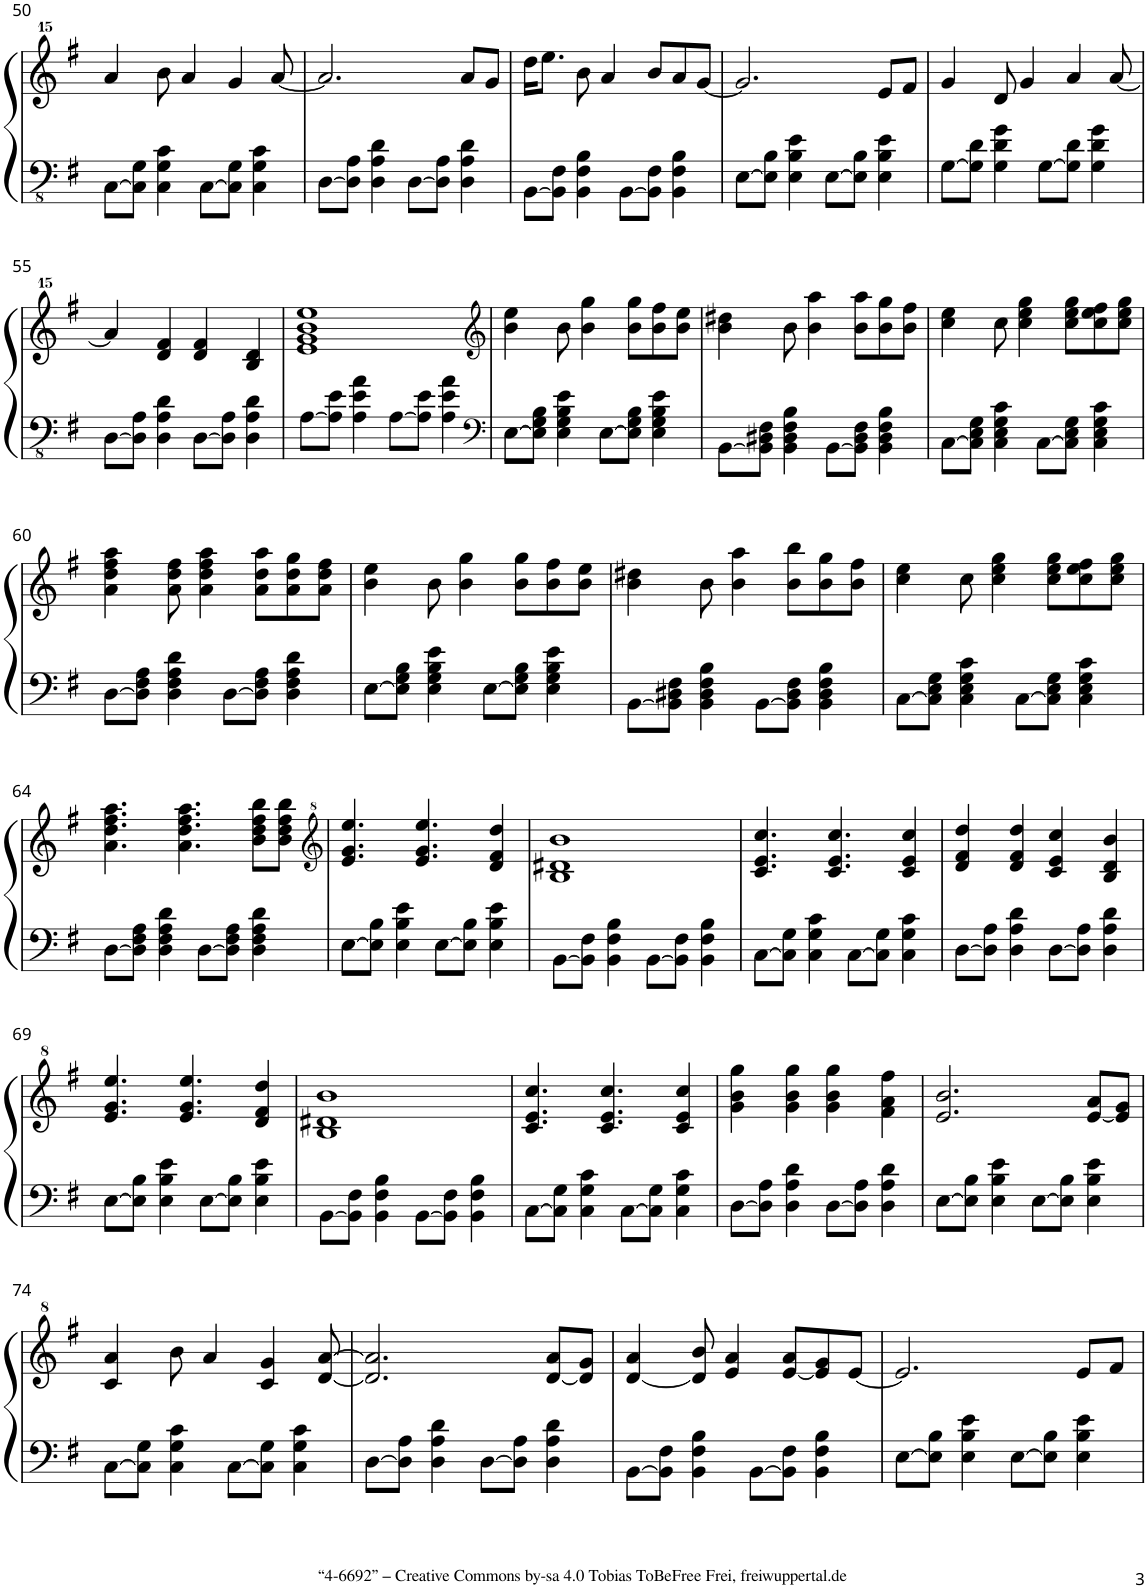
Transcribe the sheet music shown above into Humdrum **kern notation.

**kern	**kern
*part1	*part1
*staff2	*staff1
*I"Piano	*
*I'Pno.	*
!!LO:PB:g=z
*clefFv4	*clefG^^2
*k[f#]	*k[f#]
*M4/4	*M4/4
=50	=50
[8CC\L	4aaa/
8CC\] 8GG\J	.
4CC\ 4GG\ 4C\	8bbb\
.	4aaa/
[8CC\L	.
8CC\] 8GG\J	4ggg/
4CC\ 4GG\ 4C\	.
.	[8aaa/
=51	=51
[8DD\L	2.aaa/]
8DD\] 8AA\J	.
4DD\ 4AA\ 4D\	.
[8DD\L	.
8DD\] 8AA\J	.
4DD\ 4AA\ 4D\	8aaa/L
.	8ggg/J
=52	=52
[8BBB\L	16dddd\KL
.	8.eeee\J
8BBB\] 8FF#\J	.
4BBB\ 4FF#\ 4BB\	8bbb\
.	4aaa/
[8BBB\L	.
8BBB\] 8FF#\J	8bbb/L
4BBB\ 4FF#\ 4BB\	8aaa/
.	[8ggg/J
=53	=53
[8EE\L	2.ggg/]
8EE\] 8BB\J	.
4EE\ 4BB\ 4E\	.
[8EE\L	.
8EE\] 8BB\J	.
4EE\ 4BB\ 4E\	8eee/L
.	8fff#/J
=54	=54
[8GG\L	4ggg/
8GG\] 8D\J	.
4GG\ 4D\ 4G\	8ddd/
.	4ggg/
[8GG\L	.
8GG\] 8D\J	4aaa/
4GG\ 4D\ 4G\	.
.	[8aaa/
!!LO:LB:g=z
=55	=55
[8DD\L	4aaa/]
8DD\] 8AA\J	.
4DD\ 4AA\ 4D\	4ddd/ 4fff#/
[8DD\L	4ddd/ 4fff#/
8DD\] 8AA\J	.
4DD\ 4AA\ 4D\	4bb/ 4ddd/
=56	=56
[8AA\L	1eee 1ggg 1bbb 1eeee
8AA\] 8E\J	.
4AA\ 4E\ 4A\	.
[8AA\L	.
8AA\] 8E\J	.
4AA\ 4E\ 4A\	.
=57	=57
*clefF4	*clefG2
[8E\L	4b\ 4ee\
8E\] 8G\ 8B\J	.
4E\ 4G\ 4B\ 4e\	8b\
.	4b\ 4gg\
[8E\L	.
8E\] 8G\ 8B\J	8b\ 8gg\L
4E\ 4G\ 4B\ 4e\	8b\ 8ff#\
.	8b\ 8ee\J
=58	=58
[8BB\L	4b\ 4dd#X\
8BB\] 8D#X\ 8F#\J	.
4BB\ 4D#\ 4F#\ 4B\	8b\
.	4b\ 4aa\
[8BB\L	.
8BB\] 8D#\ 8F#\J	8b\ 8aa\L
4BB\ 4D#\ 4F#\ 4B\	8b\ 8gg\
.	8b\ 8ff#\J
=59	=59
[8C\L	4cc\ 4ee\
8C\] 8E\ 8G\J	.
4C\ 4E\ 4G\ 4c\	8cc\
.	4cc\ 4ee\ 4gg\
[8C\L	.
8C\] 8E\ 8G\J	8cc\ 8ee\ 8gg\L
4C\ 4E\ 4G\ 4c\	8cc\ 8ee\ 8ff#\
.	8cc\ 8ee\ 8gg\J
!!LO:LB:g=z
=60	=60
[8D\L	4a\ 4dd\ 4ff#\ 4aa\
8D\] 8F#\ 8A\J	.
4D\ 4F#\ 4A\ 4d\	8a\ 8dd\ 8ff#\
.	4a\ 4dd\ 4ff#\ 4aa\
[8D\L	.
8D\] 8F#\ 8A\J	8a\ 8dd\ 8aa\L
4D\ 4F#\ 4A\ 4d\	8a\ 8dd\ 8gg\
.	8a\ 8dd\ 8ff#\J
=61	=61
[8E\L	4b\ 4ee\
8E\] 8G\ 8B\J	.
4E\ 4G\ 4B\ 4e\	8b\
.	4b\ 4gg\
[8E\L	.
8E\] 8G\ 8B\J	8b\ 8gg\L
4E\ 4G\ 4B\ 4e\	8b\ 8ff#\
.	8b\ 8ee\J
=62	=62
[8BB\L	4b\ 4dd#X\
8BB\] 8D#X\ 8F#\J	.
4BB\ 4D#\ 4F#\ 4B\	8b\
.	4b\ 4aa\
[8BB\L	.
8BB\] 8D#\ 8F#\J	8b\ 8bb\L
4BB\ 4D#\ 4F#\ 4B\	8b\ 8gg\
.	8b\ 8ff#\J
=63	=63
[8C\L	4cc\ 4ee\
8C\] 8E\ 8G\J	.
4C\ 4E\ 4G\ 4c\	8cc\
.	4cc\ 4ee\ 4gg\
[8C\L	.
8C\] 8E\ 8G\J	8cc\ 8ee\ 8gg\L
4C\ 4E\ 4G\ 4c\	8cc\ 8ee\ 8ff#\
.	8cc\ 8ee\ 8gg\J
!!LO:LB:g=z
=64	=64
[8D\L	4.a\ 4.dd\ 4.ff#\ 4.aa\
8D\] 8F#\ 8A\J	.
4D\ 4F#\ 4A\ 4d\	.
.	4.a\ 4.dd\ 4.ff#\ 4.aa\
[8D\L	.
8D\] 8F#\ 8A\J	.
4D\ 4F#\ 4A\ 4d\	8b\ 8dd\ 8ff#\ 8bb\L
.	8b\ 8dd\ 8ff#\ 8bb\J
=65	=65
*	*clefG^2
[8E\L	4.ee/ 4.gg/ 4.eee/
8E\] 8B\J	.
4E\ 4B\ 4e\	.
.	4.ee/ 4.gg/ 4.eee/
[8E\L	.
8E\] 8B\J	.
4E\ 4B\ 4e\	4dd/ 4ff#/ 4ddd/
=66	=66
[8BB\L	1b 1dd#X 1bb
8BB\] 8F#\J	.
4BB\ 4F#\ 4B\	.
[8BB\L	.
8BB\] 8F#\J	.
4BB\ 4F#\ 4B\	.
=67	=67
[8C\L	4.cc/ 4.ee/ 4.ccc/
8C\] 8G\J	.
4C\ 4G\ 4c\	.
.	4.cc/ 4.ee/ 4.ccc/
[8C\L	.
8C\] 8G\J	.
4C\ 4G\ 4c\	4cc/ 4ee/ 4ccc/
=68	=68
[8D\L	4dd/ 4ff#/ 4ddd/
8D\] 8A\J	.
4D\ 4A\ 4d\	4dd/ 4ff#/ 4ddd/
[8D\L	4cc/ 4ee/ 4ccc/
8D\] 8A\J	.
4D\ 4A\ 4d\	4b/ 4dd/ 4bb/
!!LO:LB:g=z
=69	=69
[8E\L	4.ee/ 4.gg/ 4.eee/
8E\] 8B\J	.
4E\ 4B\ 4e\	.
.	4.ee/ 4.gg/ 4.eee/
[8E\L	.
8E\] 8B\J	.
4E\ 4B\ 4e\	4dd/ 4ff#/ 4ddd/
=70	=70
[8BB\L	1b 1dd#X 1bb
8BB\] 8F#\J	.
4BB\ 4F#\ 4B\	.
[8BB\L	.
8BB\] 8F#\J	.
4BB\ 4F#\ 4B\	.
=71	=71
[8C\L	4.cc/ 4.ee/ 4.ccc/
8C\] 8G\J	.
4C\ 4G\ 4c\	.
.	4.cc/ 4.ee/ 4.ccc/
[8C\L	.
8C\] 8G\J	.
4C\ 4G\ 4c\	4cc/ 4ee/ 4ccc/
=72	=72
[8D\L	4gg\ 4bb\ 4ggg\
8D\] 8A\J	.
4D\ 4A\ 4d\	4gg\ 4bb\ 4ggg\
[8D\L	4gg\ 4bb\ 4ggg\
8D\] 8A\J	.
4D\ 4A\ 4d\	4ff#\ 4aa\ 4fff#\
=73	=73
[8E\L	2.ee/ 2.bb/
8E\] 8B\J	.
4E\ 4B\ 4e\	.
[8E\L	.
8E\] 8B\J	.
4E\ 4B\ 4e\	[8ee/ 8aa/L
.	8ee/] 8gg/J
!!LO:LB:g=z
=74	=74
[8C\L	4cc/ 4aa/
8C\] 8G\J	.
4C\ 4G\ 4c\	8bb\
.	4aa/
[8C\L	.
8C\] 8G\J	4cc/ 4gg/
4C\ 4G\ 4c\	.
.	[8dd/ [8aa/
=75	=75
[8D\L	2.dd/] 2.aa/]
8D\] 8A\J	.
4D\ 4A\ 4d\	.
[8D\L	.
8D\] 8A\J	.
4D\ 4A\ 4d\	[8dd/ 8aa/L
.	8dd/] 8gg/J
=76	=76
[8BB\L	[4dd/ 4aa/
8BB\] 8F#\J	.
4BB\ 4F#\ 4B\	8dd/] 8bb/
.	4ee/ 4aa/
[8BB\L	.
8BB\] 8F#\J	[8ee/ 8aa/L
4BB\ 4F#\ 4B\	8ee/] 8gg/
.	[8ee/J
=77	=77
[8E\L	2.ee/]
8E\] 8B\J	.
4E\ 4B\ 4e\	.
[8E\L	.
8E\] 8B\J	.
4E\ 4B\ 4e\	8ee/L
.	8ff#/J
=	=
*-	*-
